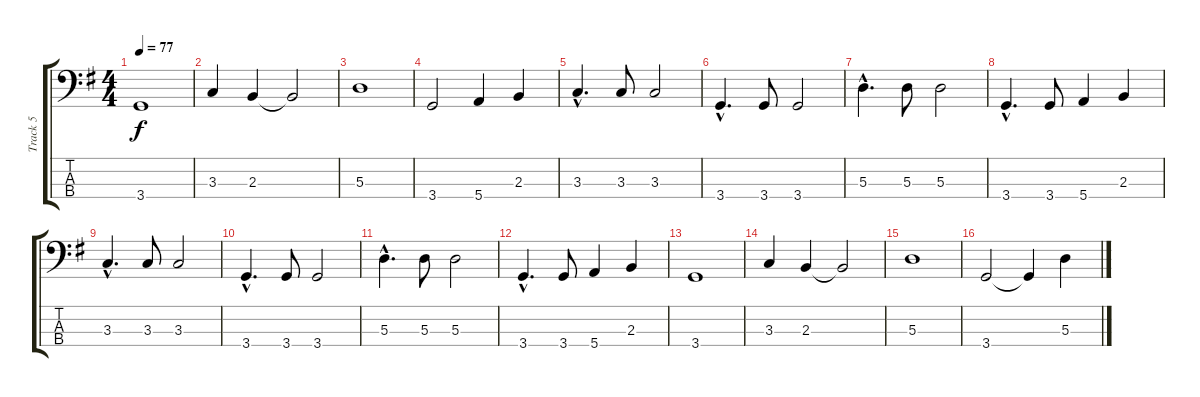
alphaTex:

\track ("Track 5" "Track 5") {instrument electricbasspick}
\staff {score tabs}
\tuning (G2 D2 A1 E1) {hide}
\ts (4 4)
\tempo 77
\clef f4
\ks g
3.4.1{dy f} |
3.3.4 2.3.4 2.3{t}.2 |
5.3.1 |
3.4.2 5.4.4 2.3.4 |
3.3{hac}.4{d} 3.3.8 3.3.2 |
3.4{hac}.4{d} 3.4.8 3.4.2 |
5.3{hac}.4{d} 5.3.8 5.3.2 |
3.4{hac}.4{d} 3.4.8 5.4.4 2.3.4 |
3.3{hac}.4{d} 3.3.8 3.3.2 |
3.4{hac}.4{d} 3.4.8 3.4.2 |
5.3{hac}.4{d} 5.3.8 5.3.2 |
3.4{hac}.4{d} 3.4.8 5.4.4 2.3.4 |
3.4.1 |
3.3.4 2.3.4 2.3{t}.2 |
5.3.1 |
3.4.2 3.4{t}.4 5.3.4
